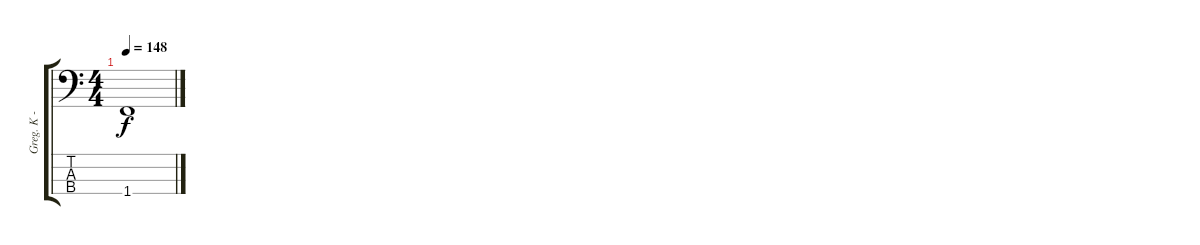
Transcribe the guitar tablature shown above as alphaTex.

\track ("Greg. K - Bass" "Greg. K - ") {instrument electricbasspick}
\staff {score tabs}
\tuning (G2 D2 A1 E1) {hide}
\ts (4 4)
\tempo 148
\clef f4
\ks c
1.4{t}.1{dy f}
